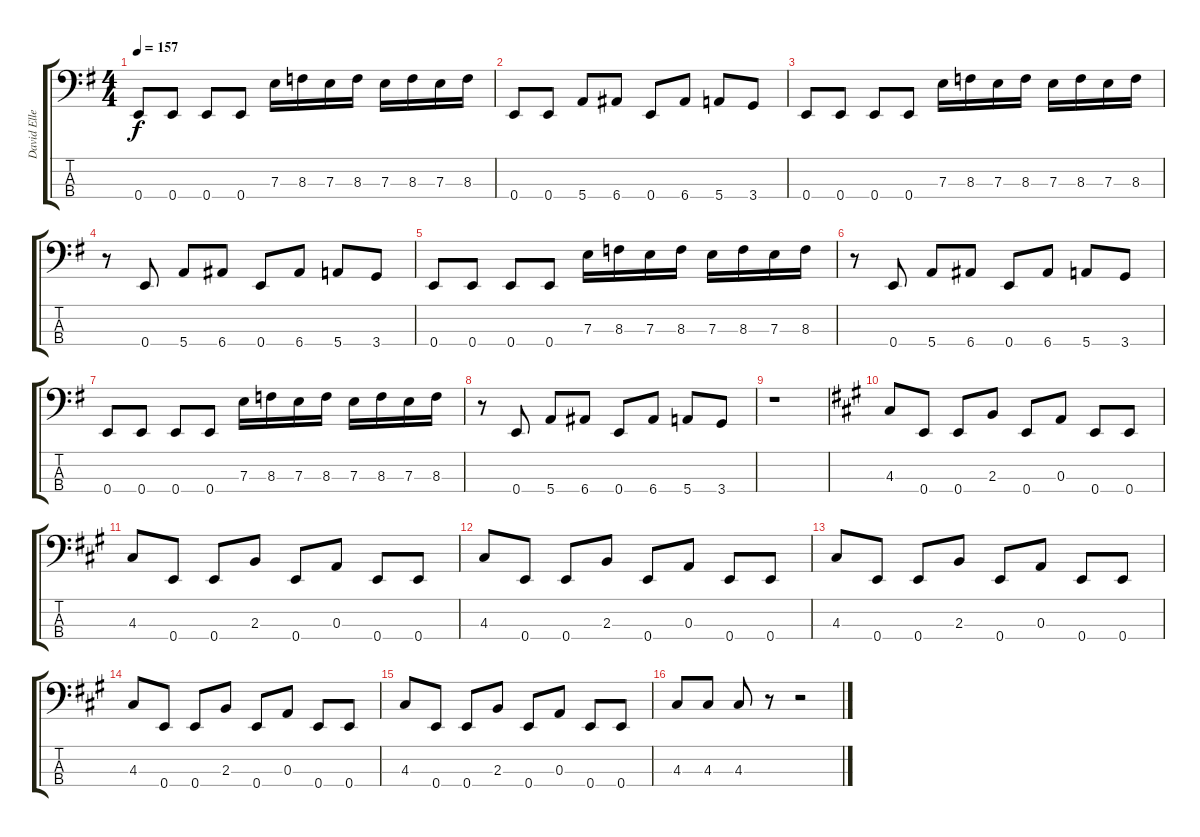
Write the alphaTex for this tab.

\track ("David Ellefson" "David Elle") {instrument electricbasspick}
\staff {score tabs}
\tuning (G2 D2 A1 E1) {hide}
\ts (4 4)
\tempo 157
\clef f4
\ks g
0.4.8{dy f} 0.4.8 0.4.8 0.4.8 7.3.16 8.3.16 7.3.16 8.3.16 7.3.16 8.3.16 7.3.16 8.3.16 |
0.4.8 0.4.8 5.4.8 6.4.8 0.4.8 6.4.8 5.4.8 3.4.8 |
0.4.8 0.4.8 0.4.8 0.4.8 7.3.16 8.3.16 7.3.16 8.3.16 7.3.16 8.3.16 7.3.16 8.3.16 |
r.8 0.4.8 5.4.8 6.4.8 0.4.8 6.4.8 5.4.8 3.4.8 |
0.4.8 0.4.8 0.4.8 0.4.8 7.3.16 8.3.16 7.3.16 8.3.16 7.3.16 8.3.16 7.3.16 8.3.16 |
r.8 0.4.8 5.4.8 6.4.8 0.4.8 6.4.8 5.4.8 3.4.8 |
0.4.8 0.4.8 0.4.8 0.4.8 7.3.16 8.3.16 7.3.16 8.3.16 7.3.16 8.3.16 7.3.16 8.3.16 |
r.8 0.4.8 5.4.8 6.4.8 0.4.8 6.4.8 5.4.8 3.4.8 |
r.1 |
\ks a
4.3.8 0.4.8 0.4.8 2.3.8 0.4.8 0.3.8 0.4.8 0.4.8 |
4.3.8 0.4.8 0.4.8 2.3.8 0.4.8 0.3.8 0.4.8 0.4.8 |
4.3.8 0.4.8 0.4.8 2.3.8 0.4.8 0.3.8 0.4.8 0.4.8 |
4.3.8 0.4.8 0.4.8 2.3.8 0.4.8 0.3.8 0.4.8 0.4.8 |
4.3.8 0.4.8 0.4.8 2.3.8 0.4.8 0.3.8 0.4.8 0.4.8 |
4.3.8 0.4.8 0.4.8 2.3.8 0.4.8 0.3.8 0.4.8 0.4.8 |
4.3.8 4.3.8 4.3.8 r.8 r.2
